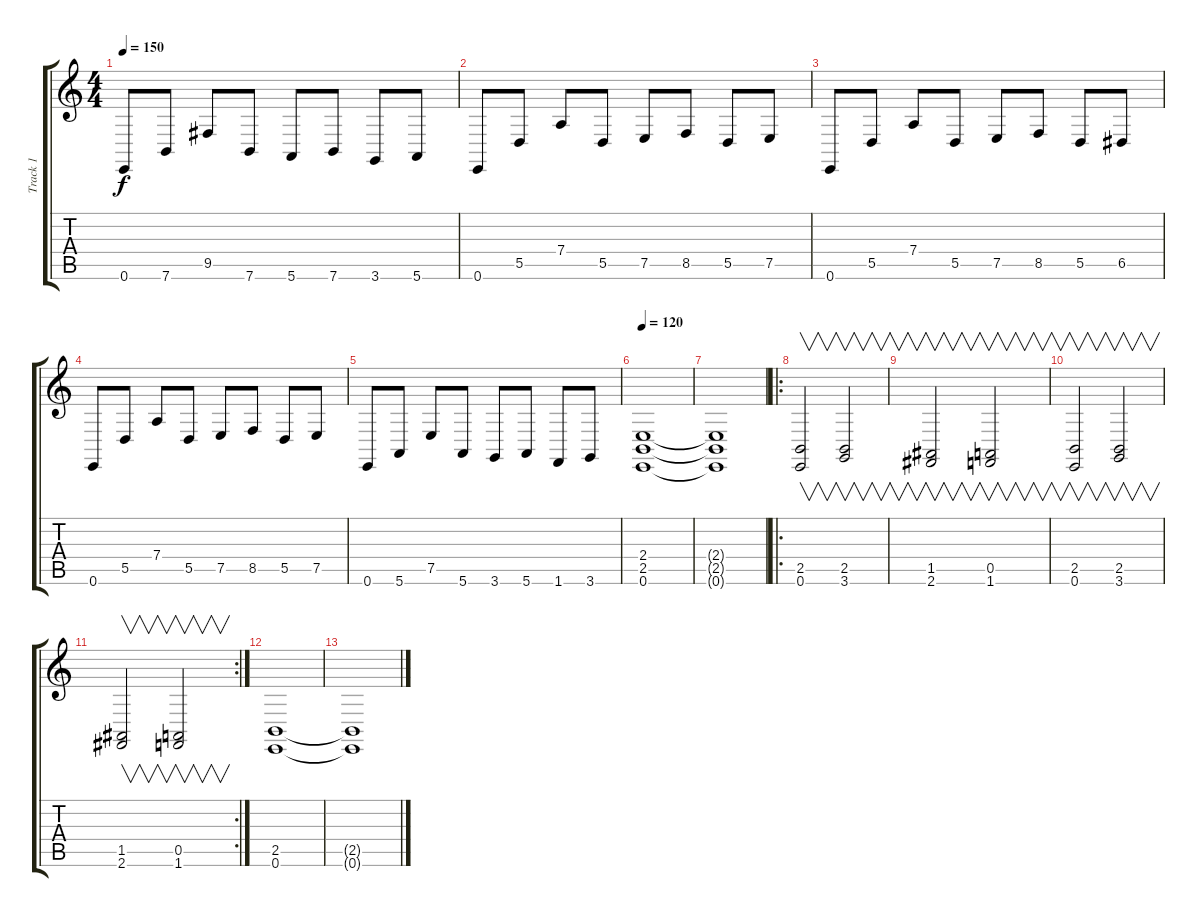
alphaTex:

\track ("Track 1" "Track 1") {instrument churchorgan}
\staff {score tabs}
\tuning (E4 B3 G3 D3 A2 E2) {hide}
\ts (4 4)
\tempo 150
\clef g2
\ks c
0.6.8{dy f} 7.6.8 9.5.8 7.6.8 5.6.8 7.6.8 3.6.8 5.6.8 |
0.6.8 5.5.8 7.4.8 5.5.8 7.5.8 8.5.8 5.5.8 7.5.8 |
0.6.8 5.5.8 7.4.8 5.5.8 7.5.8 8.5.8 5.5.8 6.5.8 |
0.6.8 5.5.8 7.4.8 5.5.8 7.5.8 8.5.8 5.5.8 7.5.8 |
0.6.8 5.6.8 7.5.8 5.6.8 3.6.8 5.6.8 1.6.8 3.6.8 |
\tempo 120
(2.4 2.5 0.6).1{volume 8} |
(2.4{t} 2.5{t} 0.6{t}).1{volume 0} |
\ro
(2.5 0.6).2{v volume 16} (2.5 3.6).2{v} |
(1.5 2.6).2{v} (0.5 1.6).2{v} |
(2.5 0.6).2{v} (2.5 3.6).2{v} |
\rc 2
(1.5 2.6).2{v} (0.5 1.6).2{v} |
(2.5 0.6).1{instrument applause} |
(2.5{t} 0.6{t}).1
